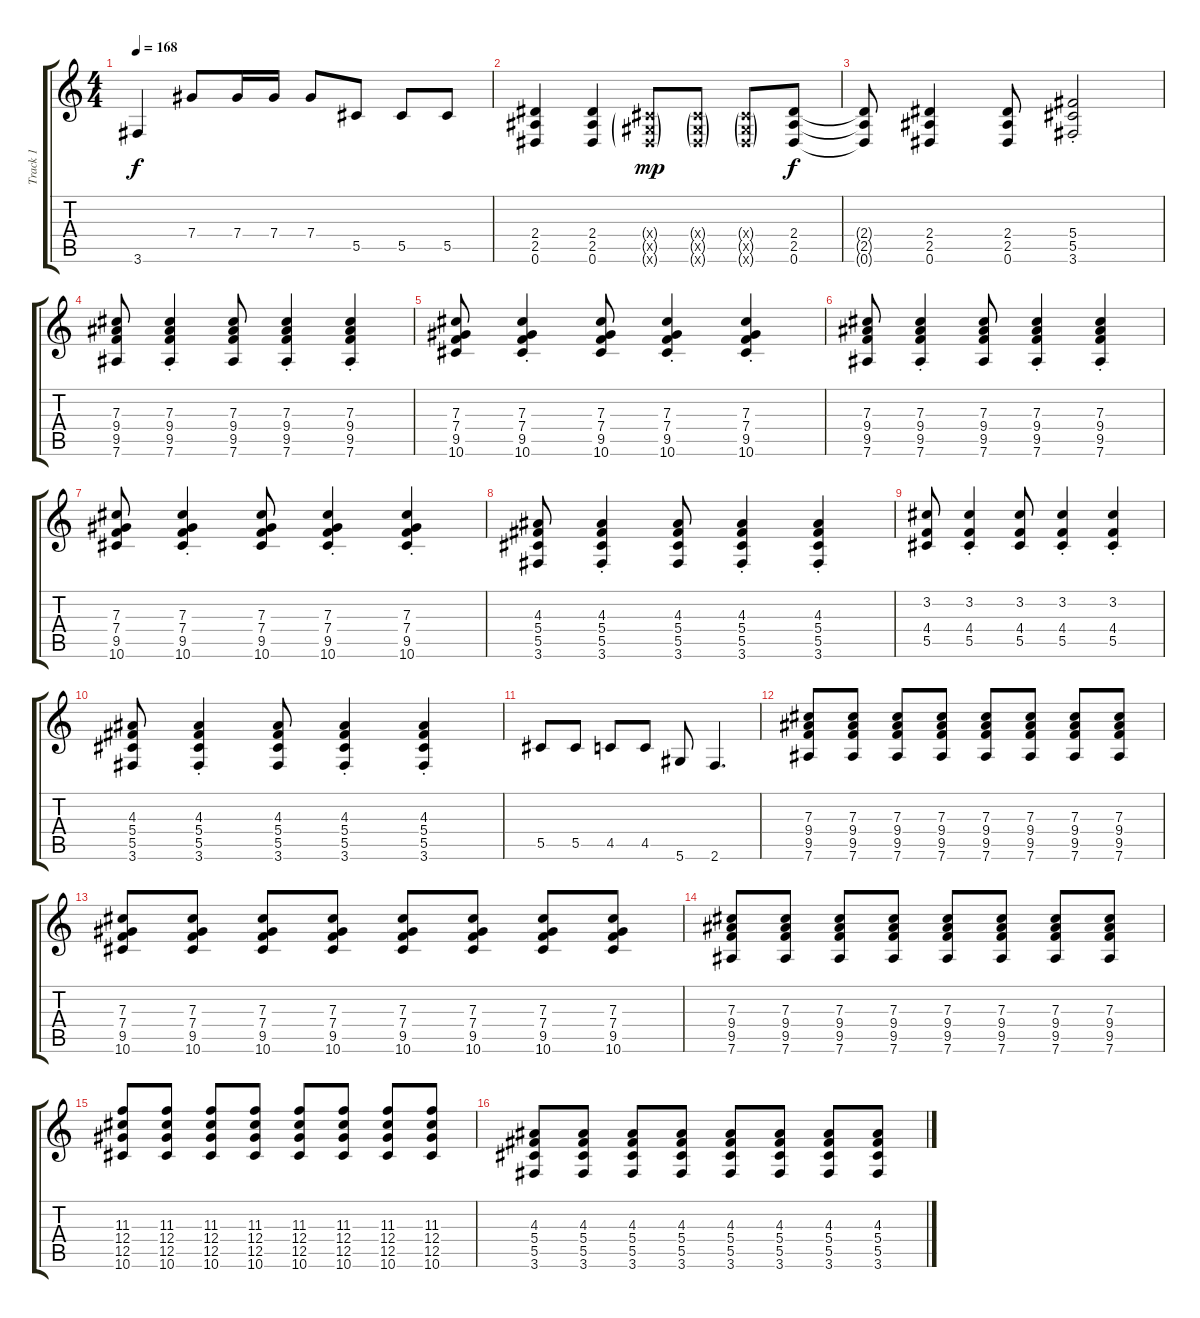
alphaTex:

\track ("Track 1" "Track 1") {instrument distortionguitar}
\staff {score tabs}
\tuning (Eb4 Bb3 Gb3 Db3 Ab2 Eb2) {hide}
\ts (4 4)
\tempo 168
\clef g2
\ks c
3.6.4{dy f} 7.4.8 7.4.16 7.4.16 7.4.8 5.5.8 5.5.8 5.5.8 |
(2.4 2.5 0.6).4 (2.4 2.5 0.6).4 (0.4{g x} 0.5{g x} 0.6{g x}).8{dy mp} (0.4{g x} 0.5{g x} 0.6{g x}).8 (0.4{g x} 0.5{g x} 0.6{g x}).8 (2.4 2.5 0.6).8{dy f} |
(2.4{t} 2.5{t} 0.6{t}).8 (2.4 2.5 0.6).4 (2.4 2.5 0.6).8 (5.4{st} 5.5{st} 3.6{st}).2 |
(7.3 9.4 9.5 7.6).8{instrument distortionguitar} (7.3{st} 9.4{st} 9.5{st} 7.6{st}).4 (7.3 9.4 9.5 7.6).8 (7.3{st} 9.4{st} 9.5{st} 7.6{st}).4 (7.3{st} 9.4{st} 9.5{st} 7.6{st}).4 |
(7.3 7.4 9.5 10.6).8 (7.3{st} 7.4{st} 9.5{st} 10.6{st}).4 (7.3 7.4 9.5 10.6).8 (7.3{st} 7.4{st} 9.5{st} 10.6{st}).4 (7.3{st} 7.4{st} 9.5{st} 10.6{st}).4 |
(7.3 9.4 9.5 7.6).8 (7.3{st} 9.4{st} 9.5{st} 7.6{st}).4 (7.3 9.4 9.5 7.6).8 (7.3{st} 9.4{st} 9.5{st} 7.6{st}).4 (7.3{st} 9.4{st} 9.5{st} 7.6{st}).4 |
(7.3 7.4 9.5 10.6).8 (7.3{st} 7.4{st} 9.5{st} 10.6{st}).4 (7.3 7.4 9.5 10.6).8 (7.3{st} 7.4{st} 9.5{st} 10.6{st}).4 (7.3{st} 7.4{st} 9.5{st} 10.6{st}).4 |
(4.3 5.4 5.5 3.6).8 (4.3{st} 5.4{st} 5.5{st} 3.6{st}).4 (4.3 5.4 5.5 3.6).8 (4.3{st} 5.4{st} 5.5{st} 3.6{st}).4 (4.3{st} 5.4{st} 5.5{st} 3.6{st}).4 |
(3.2 4.4 5.5).8 (3.2{st} 4.4{st} 5.5{st}).4 (3.2 4.4 5.5).8 (3.2{st} 4.4{st} 5.5{st}).4 (3.2{st} 4.4{st} 5.5{st}).4 |
(4.3 5.4 5.5 3.6).8 (4.3{st} 5.4{st} 5.5{st} 3.6{st}).4 (4.3 5.4 5.5 3.6).8 (4.3{st} 5.4{st} 5.5{st} 3.6{st}).4 (4.3{st} 5.4{st} 5.5{st} 3.6{st}).4 |
5.5.8 5.5.8 4.5.8 4.5.8 5.6.8 2.6.4{d} |
(7.3 9.4 9.5 7.6).8 (7.3 9.4 9.5 7.6).8 (7.3 9.4 9.5 7.6).8 (7.3 9.4 9.5 7.6).8 (7.3 9.4 9.5 7.6).8 (7.3 9.4 9.5 7.6).8 (7.3 9.4 9.5 7.6).8 (7.3 9.4 9.5 7.6).8 |
(7.3 7.4 9.5 10.6).8 (7.3 7.4 9.5 10.6).8 (7.3 7.4 9.5 10.6).8 (7.3 7.4 9.5 10.6).8 (7.3 7.4 9.5 10.6).8 (7.3 7.4 9.5 10.6).8 (7.3 7.4 9.5 10.6).8 (7.3 7.4 9.5 10.6).8 |
(7.3 9.4 9.5 7.6).8 (7.3 9.4 9.5 7.6).8 (7.3 9.4 9.5 7.6).8 (7.3 9.4 9.5 7.6).8 (7.3 9.4 9.5 7.6).8 (7.3 9.4 9.5 7.6).8 (7.3 9.4 9.5 7.6).8 (7.3 9.4 9.5 7.6).8 |
(11.3 12.4 12.5 10.6).8 (11.3 12.4 12.5 10.6).8 (11.3 12.4 12.5 10.6).8 (11.3 12.4 12.5 10.6).8 (11.3 12.4 12.5 10.6).8 (11.3 12.4 12.5 10.6).8 (11.3 12.4 12.5 10.6).8 (11.3 12.4 12.5 10.6).8 |
(4.3 5.4 5.5 3.6).8 (4.3 5.4 5.5 3.6).8 (4.3 5.4 5.5 3.6).8 (4.3 5.4 5.5 3.6).8 (4.3 5.4 5.5 3.6).8 (4.3 5.4 5.5 3.6).8 (4.3 5.4 5.5 3.6).8 (4.3 5.4 5.5 3.6).8
